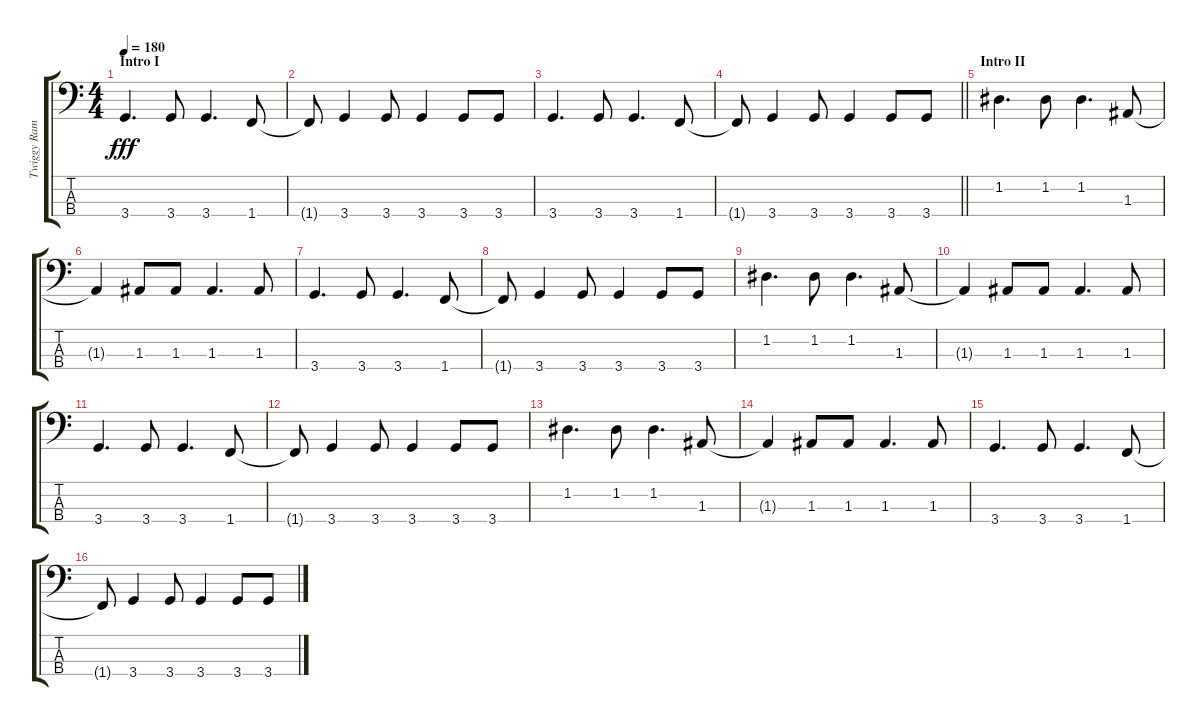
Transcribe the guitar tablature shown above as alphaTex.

\track ("Twiggy Ramirez" "Twiggy Ram") {instrument electricbassfinger}
\staff {score tabs}
\tuning (G2 D2 A1 E1) {hide}
\ts (4 4)
\section ("" "Intro I")
\tempo 180
\clef f4
\ks c
3.4.4{d dy fff instrument electricbassfinger} 3.4.8 3.4.4{d} 1.4.8 |
1.4{t}.8 3.4.4 3.4.8 3.4.4 3.4.8 3.4.8 |
3.4.4{d} 3.4.8 3.4.4{d} 1.4.8 |
\barLineRight lightlight
1.4{t}.8 3.4.4 3.4.8 3.4.4 3.4.8 3.4.8 |
\section ("" "Intro II")
1.2.4{d} 1.2.8 1.2.4{d} 1.3.8 |
1.3{t}.4 1.3.8 1.3.8 1.3.4{d} 1.3.8 |
3.4.4{d} 3.4.8 3.4.4{d} 1.4.8 |
1.4{t}.8 3.4.4 3.4.8 3.4.4 3.4.8 3.4.8 |
1.2.4{d} 1.2.8 1.2.4{d} 1.3.8 |
1.3{t}.4 1.3.8 1.3.8 1.3.4{d} 1.3.8 |
3.4.4{d} 3.4.8 3.4.4{d} 1.4.8 |
1.4{t}.8 3.4.4 3.4.8 3.4.4 3.4.8 3.4.8 |
1.2.4{d} 1.2.8 1.2.4{d} 1.3.8 |
1.3{t}.4 1.3.8 1.3.8 1.3.4{d} 1.3.8 |
3.4.4{d} 3.4.8 3.4.4{d} 1.4.8 |
1.4{t}.8 3.4.4 3.4.8 3.4.4 3.4.8 3.4.8
